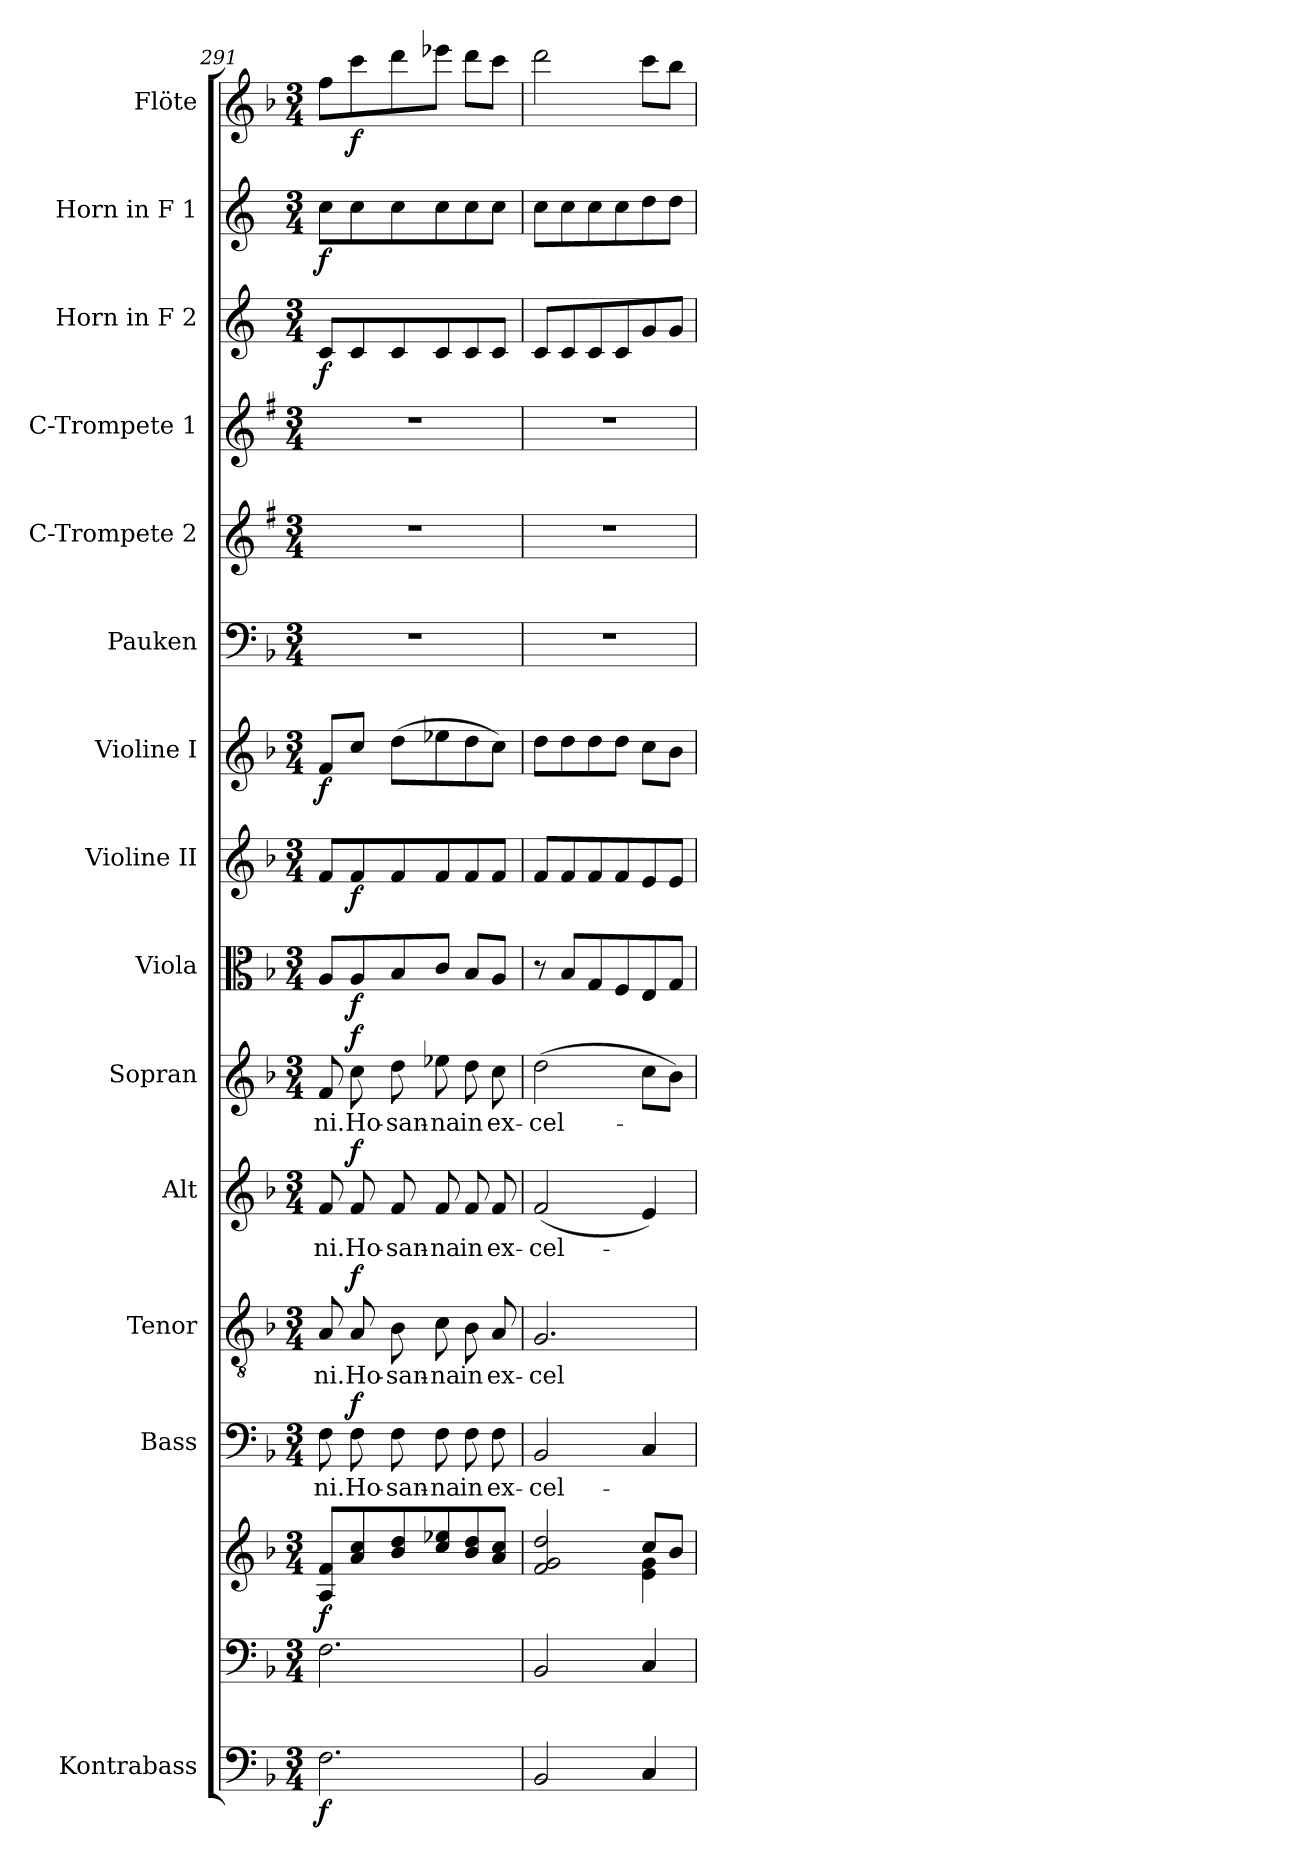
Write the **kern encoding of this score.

**kern	**dynam	**kern	**kern	**dynam	**kern	**text	**dynam	**kern	**text	**dynam	**kern	**text	**dynam	**kern	**text	**dynam	**kern	**dynam	**kern	**dynam	**kern	**dynam	**kern	**kern	**kern	**kern	**dynam	**kern	**dynam	**kern	**dynam
*part15	*part15	*part14	*part14	*part14	*part13	*part13	*part13	*part12	*part12	*part12	*part11	*part11	*part11	*part10	*part10	*part10	*part9	*part9	*part8	*part8	*part7	*part7	*part6	*part5	*part4	*part3	*part3	*part2	*part2	*part1	*part1
*staff16	*staff16	*staff15	*staff14	*staff14/15	*staff13	*staff13	*staff13	*staff12	*staff12	*staff12	*staff11	*staff11	*staff11	*staff10	*staff10	*staff10	*staff9	*staff9	*staff8	*staff8	*staff7	*staff7	*staff6	*staff5	*staff4	*staff3	*staff3	*staff2	*staff2	*staff1	*staff1
*I"Kontrabass	*	*	*	*	*I"Bass	*	*	*I"Tenor	*	*	*I"Alt	*	*	*I"Sopran	*	*	*I"Viola	*	*I"Violine II	*	*I"Violine I	*	*I"Pauken	*I"C-Trompete 2	*I"C-Trompete 1	*I"Horn in F 2	*	*I"Horn in F 1	*	*I"Flöte	*
*I'Kb.	*	*	*	*	*I'B.	*	*	*I'T.	*	*	*I'A.	*	*	*I'S.	*	*	*I'Vla.	*	*I'Vl. II	*	*I'Vl. I	*	*I'Pk.	*I'C Trp. 2	*I'C Trp. 1	*	*	*	*	*I'Fl.	*
*clefF4	*	*clefF4	*clefG2	*	*clefF4	*	*	*clefGv2	*	*	*clefG2	*	*	*clefG2	*	*	*clefC3	*	*clefG2	*	*clefG2	*	*clefF4	*clefG2	*clefG2	*clefG2	*	*clefG2	*	*clefG2	*
*ITrd7c12	*	*	*	*	*	*	*	*	*	*	*	*	*	*	*	*	*	*	*	*	*	*	*	*ITrd1c2	*ITrd1c2	*ITrd4c7	*	*ITrd4c7	*	*	*
*k[b-]	*	*k[b-]	*k[b-]	*	*k[b-]	*	*	*k[b-]	*	*	*k[b-]	*	*	*k[b-]	*	*	*k[b-]	*	*k[b-]	*	*k[b-]	*	*k[b-]	*k[b-]	*k[b-]	*k[b-]	*	*k[b-]	*	*k[b-]	*
*F:	*	*F:	*F:	*	*F:	*	*	*F:	*	*	*F:	*	*	*F:	*	*	*F:	*	*F:	*	*F:	*	*F:	*F:	*F:	*F:	*	*F:	*	*F:	*
*M3/4	*	*M3/4	*M3/4	*	*M3/4	*	*	*M3/4	*	*	*M3/4	*	*	*M3/4	*	*	*M3/4	*	*M3/4	*	*M3/4	*	*M3/4	*M3/4	*M3/4	*M3/4	*	*M3/4	*	*M3/4	*
=291	=291	=291	=291	=291	=291	=291	=291	=291	=291	=291	=291	=291	=291	=291	=291	=291	=291	=291	=291	=291	=291	=291	=291	=291	=291	=291	=291	=291	=291	=291	=291
!	!LO:DY:b	!	!	!LO:DY:b	!	!LO:LY:b	!	!	!LO:LY:b	!	!	!LO:LY:b	!	!	!LO:LY:b	!	!	!	!	!	!	!LO:DY:b	!	!	!	!	!LO:DY:b	!	!LO:DY:b	!	!
2.FF\	f	2.F\	8A/ 8f/L	f	8F\	-ni.	.	8A/	-ni.	.	8f/	-ni.	.	8f/	-ni.	.	8A/L	.	8f/L	.	8f/L	f	2.r	2.r	2.r	8F/L	f	8f\L	f	8ff\L	.
!	!	!	!	!	!	!LO:LY:b	!LO:DY:a	!	!LO:LY:b	!LO:DY:a	!	!LO:LY:b	!LO:DY:a	!	!LO:LY:b	!LO:DY:a	!	!LO:DY:b	!	!LO:DY:b	!	!	!	!	!	!	!	!	!	!	!LO:DY:b
.	.	.	8a/ 8cc/	.	8F\	Ho-	f	8A/	Ho-	f	8f/	Ho-	f	8cc\	Ho-	f	8A/	f	8f/	f	8cc/J	.	.	.	.	8F/	.	8f\	.	8ccc\	f
!	!	!	!	!	!	!LO:LY:b	!	!	!LO:LY:b	!	!	!LO:LY:b	!	!	!LO:LY:b	!	!	!	!	!	!	!	!	!	!	!	!	!	!	!	!
.	.	.	8b-/ 8dd/	.	8F\	-san-	.	8B-\	-san-	.	8f/	-san-	.	8dd\	-san-	.	8B-/	.	8f/	.	(>8dd\L	.	.	.	.	8F/	.	8f\	.	8ddd\	.
!	!	!	!	!	!	!LO:LY:b	!	!	!LO:LY:b	!	!	!LO:LY:b	!	!	!LO:LY:b	!	!	!	!	!	!	!	!	!	!	!	!	!	!	!	!
.	.	.	8cc/ 8ee-X/	.	8F\	-na	.	8c\	-na	.	8f/	-na	.	8ee-X\	-na	.	8c/J	.	8f/	.	8ee-X\	.	.	.	.	8F/	.	8f\	.	8eee-X\J	.
!	!	!	!	!	!	!LO:LY:b	!	!	!LO:LY:b	!	!	!LO:LY:b	!	!	!LO:LY:b	!	!	!	!	!	!	!	!	!	!	!	!	!	!	!	!
.	.	.	8b-/ 8dd/	.	8F\	in	.	8B-\	in	.	8f/	in	.	8dd\	in	.	8B-/L	.	8f/	.	8dd\	.	.	.	.	8F/	.	8f\	.	8ddd\L	.
!	!	!	!	!	!	!LO:LY:b	!	!	!LO:LY:b	!	!	!LO:LY:b	!	!	!LO:LY:b	!	!	!	!	!	!	!	!	!	!	!	!	!	!	!	!
.	.	.	8a/ 8cc/J	.	8F\	ex-	.	8A/	ex-	.	8f/	ex-	.	8cc\	ex-	.	8A/J	.	8f/J	.	8cc\J)	.	.	.	.	8F/J	.	8f\J	.	8ccc\J	.
=292	=292	=292	=292	=292	=292	=292	=292	=292	=292	=292	=292	=292	=292	=292	=292	=292	=292	=292	=292	=292	=292	=292	=292	=292	=292	=292	=292	=292	=292	=292	=292
*	*	*	*^	*	*	*	*	*	*	*	*	*	*	*	*	*	*	*	*	*	*	*	*	*	*	*	*	*	*	*	*
!	!	!	!	!	!	!	!LO:LY:b	!	!	!LO:LY:b	!	!	!LO:LY:b	!	!	!LO:LY:b	!	!	!	!	!	!	!	!	!	!	!	!	!	!	!	!
2BBB-/	.	2BB-/	2f/ 2g/ 2dd/	2ryy	.	2BB-/	-cel-	.	2.G/	-cel-	.	(<2f/	-cel-	.	(>2dd\	-cel-	.	8r	.	8f/L	.	8dd\L	.	2.r	2.r	2.r	8F/L	.	8f\L	.	2ddd\	.
.	.	.	.	.	.	.	.	.	.	.	.	.	.	.	.	.	.	8B-/L	.	8f/	.	8dd\	.	.	.	.	8F/	.	8f\	.	.	.
.	.	.	.	.	.	.	.	.	.	.	.	.	.	.	.	.	.	8G/	.	8f/	.	8dd\	.	.	.	.	8F/	.	8f\	.	.	.
.	.	.	.	.	.	.	.	.	.	.	.	.	.	.	.	.	.	8F/	.	8f/	.	8dd\J	.	.	.	.	8F/	.	8f\	.	.	.
4CC/	.	4C/	8cc/L	4e\ 4g\	.	4C/	.	.	.	.	.	4e/)	.	.	8cc\L	.	.	8E/	.	8e/	.	8cc\L	.	.	.	.	8c/	.	8g\	.	8ccc\L	.
.	.	.	8b-/J	.	.	.	.	.	.	.	.	.	.	.	8b-\J)	.	.	8G/J	.	8e/J	.	8b-\J	.	.	.	.	8c/J	.	8g\J	.	8bb-\J	.
*	*	*	*v	*v	*	*	*	*	*	*	*	*	*	*	*	*	*	*	*	*	*	*	*	*	*	*	*	*	*	*	*	*
=	=	=	=	=	=	=	=	=	=	=	=	=	=	=	=	=	=	=	=	=	=	=	=	=	=	=	=	=	=	=	=
*-	*-	*-	*-	*-	*-	*-	*-	*-	*-	*-	*-	*-	*-	*-	*-	*-	*-	*-	*-	*-	*-	*-	*-	*-	*-	*-	*-	*-	*-	*-	*-
